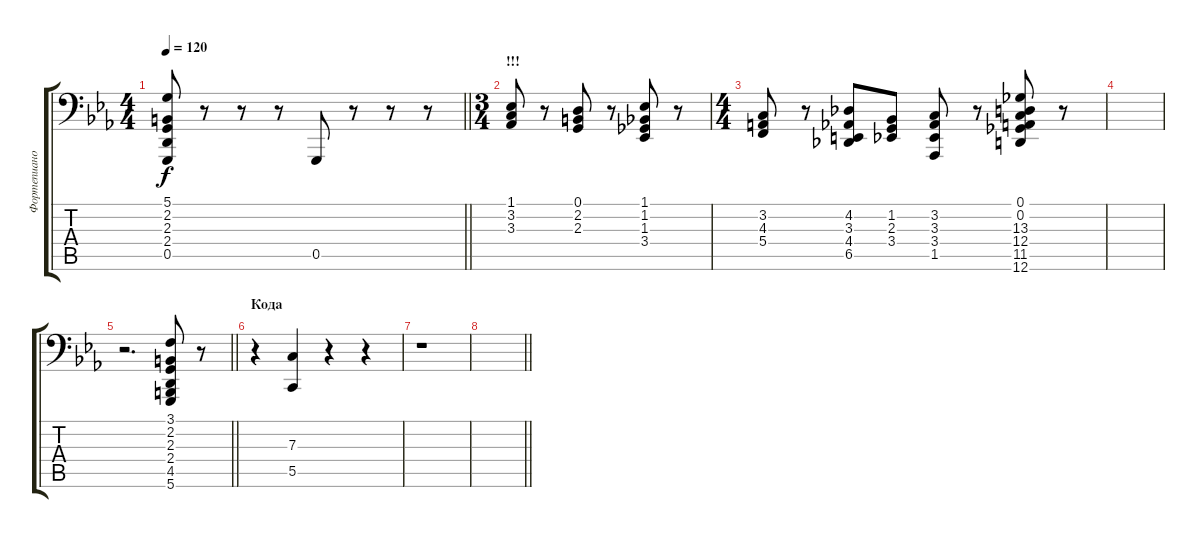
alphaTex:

\track ("Фортепиано (Левая Рука)" "Фортепиано") {instrument electricgrandpiano}
\staff {score tabs}
\tuning (D3 A2 F2 C2 G1 D1) {hide}
\ts (4 4)
\tempo 120
\clef f4
\barLineRight lightlight
\ks cminor
(5.1 2.2 2.3 2.4 0.5).8{dy f} r.8 r.8 r.8 0.5.8 r.8 r.8 r.8 |
\ts (3 4)
\section ("" "!!!")
(1.1 3.2 3.3).8 r.8 (0.1 2.2 2.3).8 r.8 (1.1 1.2 1.3 3.4).8 r.8 |
\ts (4 4)
(3.2 4.3 5.4).8 r.8 (4.2 3.3 4.4 6.5).8 (1.2 2.3 3.4).8 (3.2 3.3 3.4 1.5).8 r.8 (0.1 0.2 13.3 12.4 11.5 12.6).8 r.8 |
|
\barLineRight lightlight
r.2{d} (3.1 2.2 2.3 2.4 4.5 5.6).8 r.8 |
\section ("" "Кода")
r.4 (7.3 5.5).4 r.4 r.4 |
r.1 |
\barLineRight lightlight
